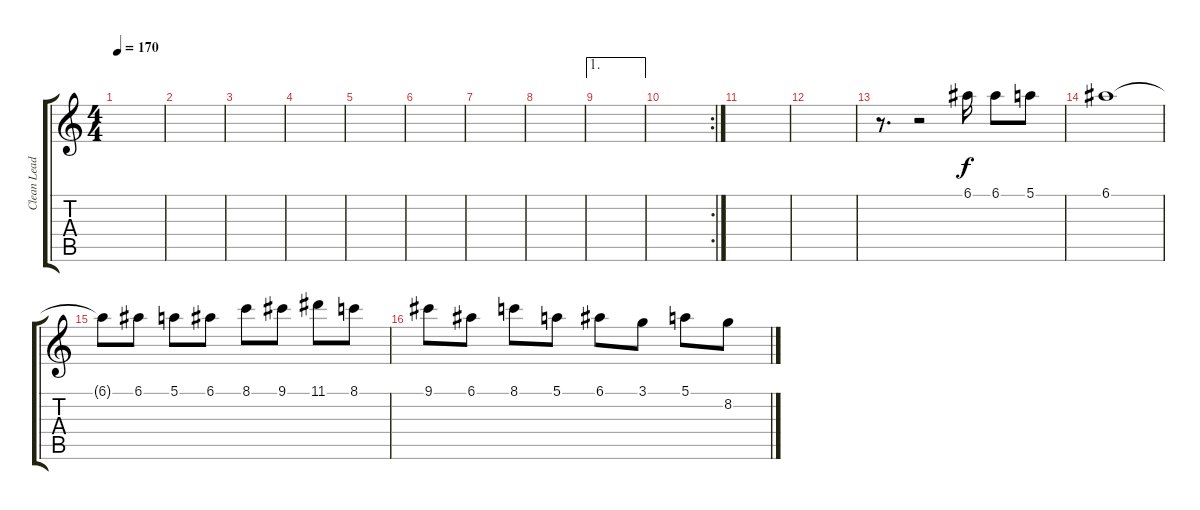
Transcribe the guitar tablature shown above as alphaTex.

\track ("Clean Lead" "Clean Lead") {instrument overdrivenguitar}
\staff {score tabs}
\tuning (E4 B3 G3 D3 A2 D2) {hide}
\ts (4 4)
\tempo 170
\clef g2
\ks c
|
|
|
|
|
|
|
|
\ae 1
|
\rc 2
|
|
|
r.8{d instrument acousticguitarsteel} r.2 6.1.16 6.1.8 5.1.8 |
6.1.1 |
6.1{t}.8 6.1.8 5.1.8 6.1.8 8.1.8 9.1.8 11.1.8 8.1.8 |
9.1.8 6.1.8 8.1.8 5.1.8 6.1.8 3.1.8 5.1.8 8.2.8
